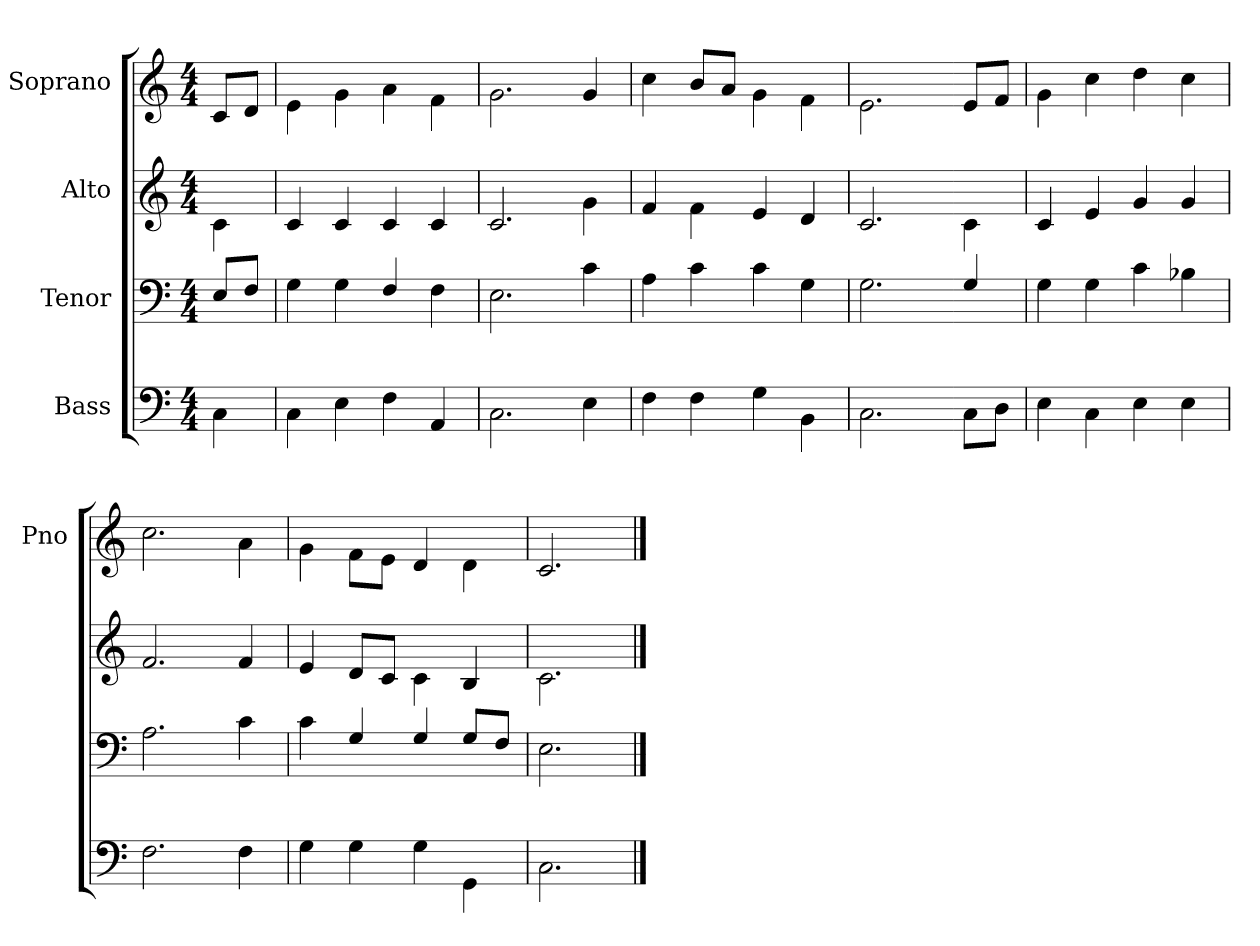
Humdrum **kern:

**kern	**kern	**kern	**kern
*part4	*part3	*part2	*part1
*staff4	*staff3	*staff2	*staff1
*I"Bass	*I"Tenor	*I"Alto	*I"Soprano
*	*	*	*I'Pno
*clefF4	*clefF4	*clefG2	*clefG2
*k[]	*k[]	*k[]	*k[]
*M4/4	*M4/4	*M4/4	*M4/4
=	=	=	=
4C\	8E/L	4c\	8c/L
.	8F/J	.	8d/J
=	=	=	=
4C\	4G\	4c/	4e\
4E\	4G\	4c/	4g\
4F\	4F/	4c/	4a\
4AA/	4F\	4c/	4f\
=	=	=	=
2.C\	2.E\	2.c/	2.g\
4E\	4c\	4g\	4g/
=	=	=	=
4F\	4A\	4f/	4cc\
4F\	4c\	4f\	8b/L
.	.	.	8a/J
4G\	4c\	4e/	4g\
4BB\	4G\	4d/	4f\
=	=	=	=
2.C\	2.G\	2.c/	2.e\
=-	=-	=-	=-
8C\L	4G/	4c\	8e/L
8D\J	.	.	8f/J
=	=	=	=
4E\	4G\	4c/	4g\
4C\	4G\	4e/	4cc\
4E\	4c\	4g/	4dd\
4E\	4B-X\	4g/	4cc\
=	=	=	=
2.F\	2.A\	2.f/	2.cc\
4F\	4c\	4f/	4a\
=	=	=	=
4G\	4c\	4e/	4g\
4G\	4G/	8d/L	8f\L
.	.	8c/J	8e\J
4G\	4G/	4c\	4d/
4GG\	8G/L	4B/	4d\
.	8F/J	.	.
=	=	=	=
2.C\	2.E\	2.c\	2.c/
==	==	==	==
*-	*-	*-	*-
